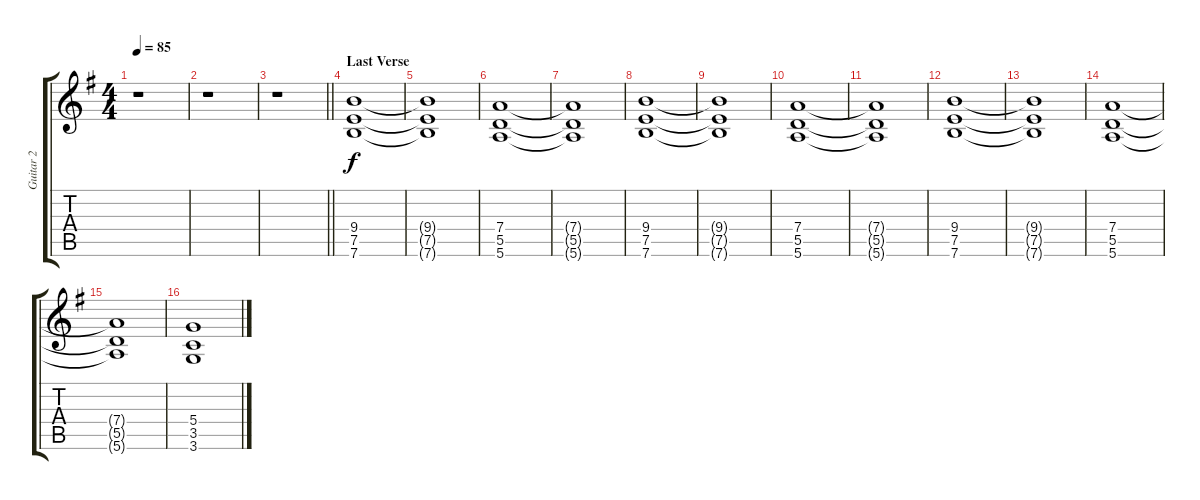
\track ("Guitar 2" "Guitar 2") {instrument overdrivenguitar}
\staff {score tabs}
\tuning (E4 B3 G3 D3 A2 E2) {hide}
\ts (4 4)
\tempo 85
\clef g2
\ks g
r.1{dy f} |
r.1 |
\barLineRight lightlight
r.1 |
\section ("" "Last Verse")
(9.4 7.5 7.6).1{volume 13} |
(9.4{t} 7.5{t} 7.6{t}).1 |
(7.4 5.5 5.6).1 |
(7.4{t} 5.5{t} 5.6{t}).1 |
(9.4 7.5 7.6).1 |
(9.4{t} 7.5{t} 7.6{t}).1 |
(7.4 5.5 5.6).1 |
(7.4{t} 5.5{t} 5.6{t}).1 |
(9.4 7.5 7.6).1 |
(9.4{t} 7.5{t} 7.6{t}).1 |
(7.4 5.5 5.6).1 |
(7.4{t} 5.5{t} 5.6{t}).1 |
(5.4 3.5 3.6).1
